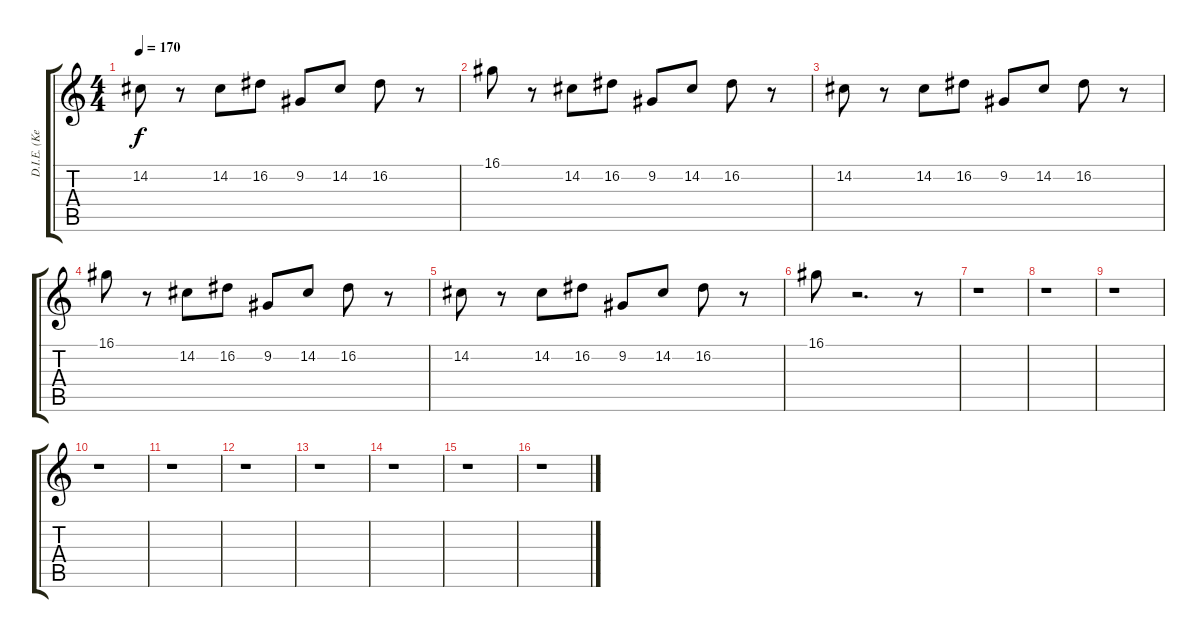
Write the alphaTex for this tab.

\track ("D.I.E. (Keyboard)" "D.I.E. (Ke") {instrument lead2sawtooth}
\staff {score tabs}
\tuning (E4 B3 G3 D3 A2 E2) {hide}
\ts (4 4)
\tempo 170
\clef g2
\ks c
14.2.8{dy f} r.8 14.2.8 16.2.8 9.2.8 14.2.8 16.2.8 r.8 |
16.1.8 r.8 14.2.8 16.2.8 9.2.8 14.2.8 16.2.8 r.8 |
14.2.8 r.8 14.2.8 16.2.8 9.2.8 14.2.8 16.2.8 r.8 |
16.1.8 r.8 14.2.8 16.2.8 9.2.8 14.2.8 16.2.8 r.8 |
14.2.8 r.8 14.2.8 16.2.8 9.2.8 14.2.8 16.2.8 r.8 |
16.1.8 r.2{d} r.8 |
r.1 |
r.1 |
r.1 |
r.1 |
r.1 |
r.1 |
r.1 |
r.1 |
r.1 |
r.1
